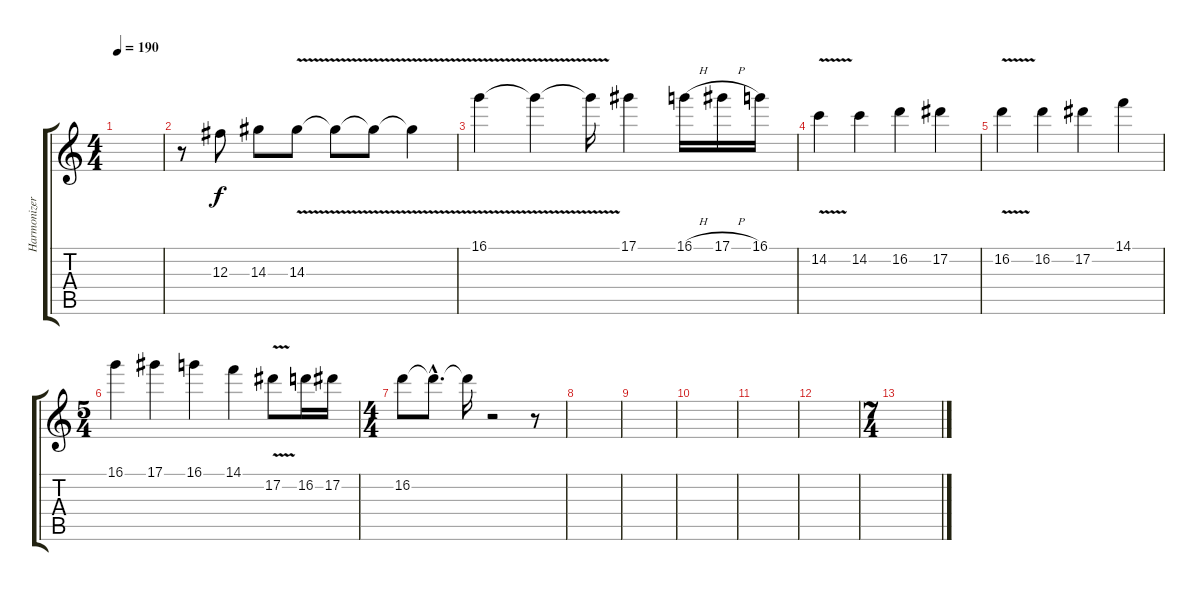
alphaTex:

\track ("Harmonizer" "Harmonizer") {instrument distortionguitar}
\staff {score tabs}
\tuning (Eb4 Bb3 Gb3 Db3 Ab2 Eb2) {hide}
\ts (4 4)
\tempo 190
\clef g2
\ks c
|
r.8 12.3.8 14.3.8 14.3{v}.8 14.3{v t}.8 14.3{v t}.8 14.3{v t}.4 |
16.1{v}.4 16.1{v t}.4 16.1{v t}.16 17.1.4 16.1{h}.16 17.1{h}.16 16.1.16 |
14.2{v}.4 14.2.4 16.2.4 17.2.4 |
16.2{v}.4 16.2.4 17.2.4 14.1.4 |
\ts (5 4)
16.1.4 17.1.4 16.1.4 14.1.4 17.2{v}.8 16.2.16 17.2.16 |
\ts (4 4)
16.2.8 16.2{hac t}.8{d} 16.2{t}.16 r.2 r.8 |
|
|
|
|
|
\ts (7 4)
